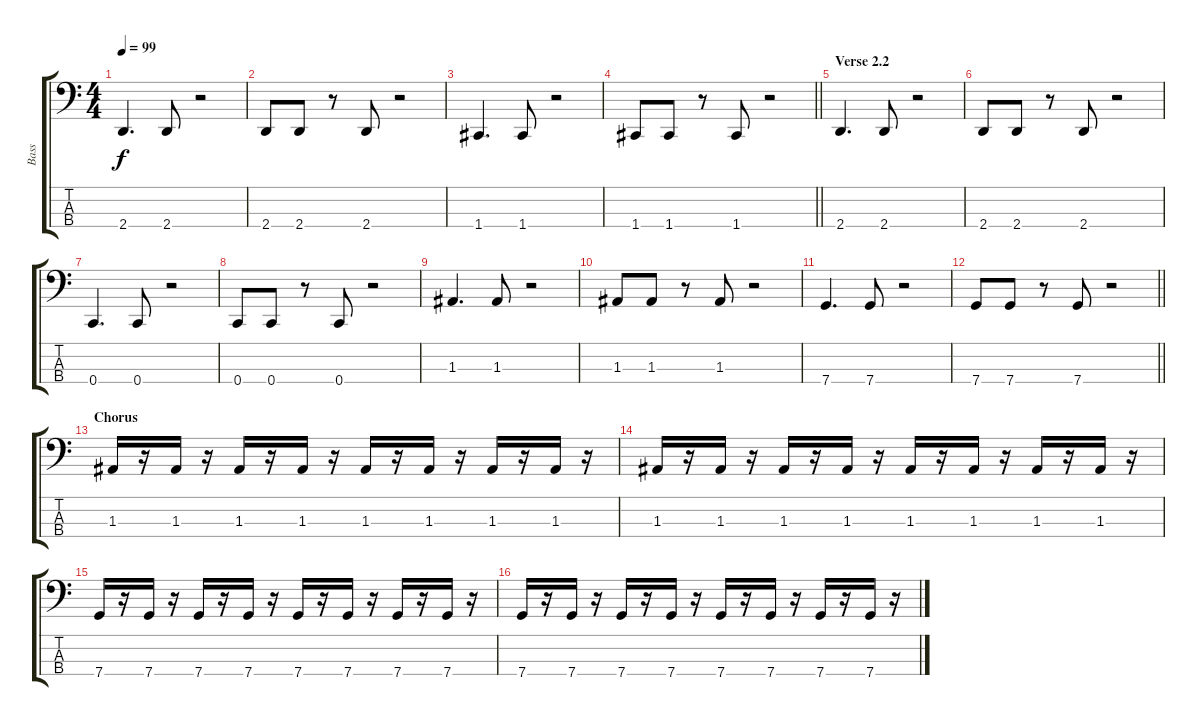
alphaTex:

\track ("Bass" "Bass") {instrument electricbassfinger}
\staff {score tabs}
\tuning (G2 D2 A1 C1) {hide}
\ts (4 4)
\tempo 99
\clef f4
\ks c
2.4.4{d dy f} 2.4.8 r.2 |
2.4.8 2.4.8 r.8 2.4.8 r.2 |
1.4.4{d} 1.4.8 r.2 |
\barLineRight lightlight
1.4.8 1.4.8 r.8 1.4.8 r.2 |
\section ("" "Verse 2.2")
2.4.4{d} 2.4.8 r.2 |
2.4.8 2.4.8 r.8 2.4.8 r.2 |
0.4.4{d} 0.4.8 r.2 |
0.4.8 0.4.8 r.8 0.4.8 r.2 |
1.3.4{d} 1.3.8 r.2 |
1.3.8 1.3.8 r.8 1.3.8 r.2 |
7.4.4{d} 7.4.8 r.2 |
\barLineRight lightlight
7.4.8 7.4.8 r.8 7.4.8 r.2 |
\section ("" "Chorus")
1.3.16 r.16 1.3.16 r.16 1.3.16 r.16 1.3.16 r.16 1.3.16 r.16 1.3.16 r.16 1.3.16 r.16 1.3.16 r.16 |
1.3.16 r.16 1.3.16 r.16 1.3.16 r.16 1.3.16 r.16 1.3.16 r.16 1.3.16 r.16 1.3.16 r.16 1.3.16 r.16 |
7.4.16 r.16 7.4.16 r.16 7.4.16 r.16 7.4.16 r.16 7.4.16 r.16 7.4.16 r.16 7.4.16 r.16 7.4.16 r.16 |
7.4.16 r.16 7.4.16 r.16 7.4.16 r.16 7.4.16 r.16 7.4.16 r.16 7.4.16 r.16 7.4.16 r.16 7.4.16 r.16
